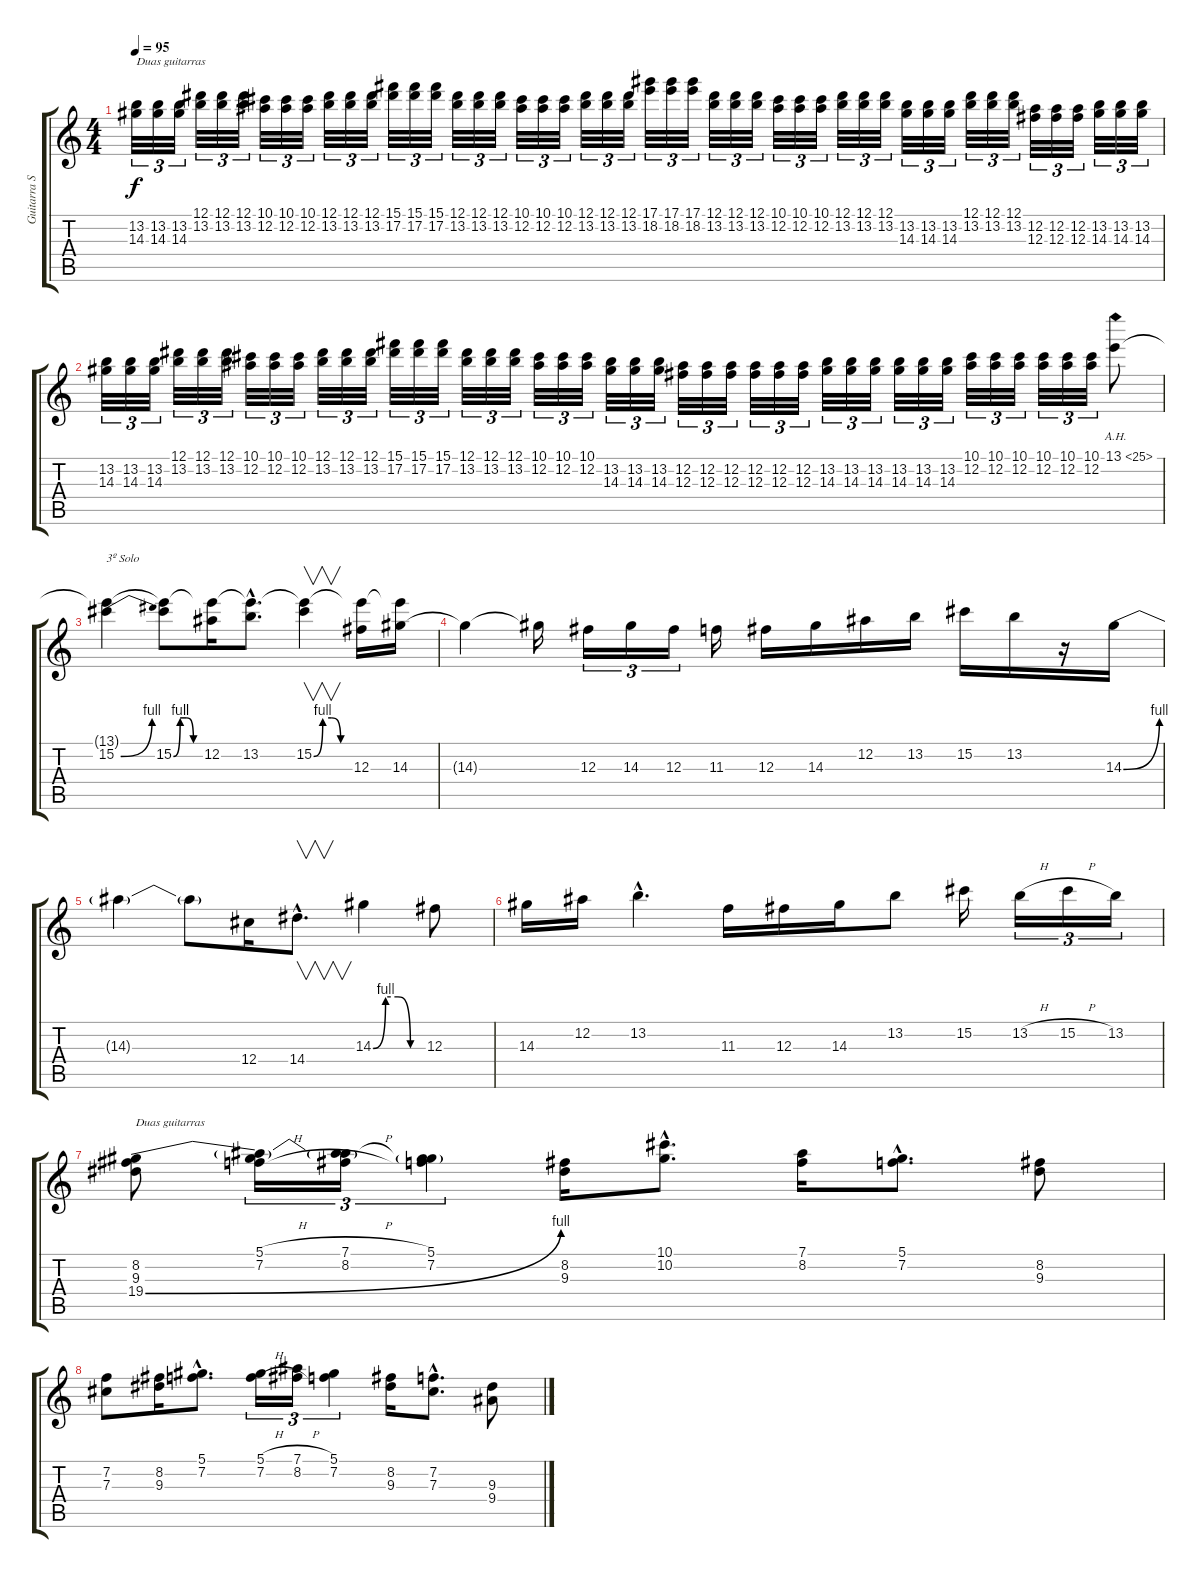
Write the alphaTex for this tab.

\track ("Guitarra Solo" "Guitarra S") {instrument overdrivenguitar}
\staff {score tabs}
\tuning (Eb4 Bb3 Gb3 Db3 Ab2 Eb2) {hide}
\ts (4 4)
\tempo 95
\clef g2
\ks c
(13.2 14.3).32{tu (3 2) txt "Duas guitarras" dy f} (13.2 14.3).32{tu (3 2)} (13.2 14.3).32{tu (3 2)} (12.1 13.2).32{tu (3 2)} (12.1 13.2).32{tu (3 2)} (12.1 13.2).32{tu (3 2)} (10.1 12.2).32{tu (3 2)} (10.1 12.2).32{tu (3 2)} (10.1 12.2).32{tu (3 2)} (12.1 13.2).32{tu (3 2)} (12.1 13.2).32{tu (3 2)} (12.1 13.2).32{tu (3 2)} (15.1 17.2).32{tu (3 2)} (15.1 17.2).32{tu (3 2)} (15.1 17.2).32{tu (3 2)} (12.1 13.2).32{tu (3 2)} (12.1 13.2).32{tu (3 2)} (12.1 13.2).32{tu (3 2)} (10.1 12.2).32{tu (3 2)} (10.1 12.2).32{tu (3 2)} (10.1 12.2).32{tu (3 2)} (12.1 13.2).32{tu (3 2)} (12.1 13.2).32{tu (3 2)} (12.1 13.2).32{tu (3 2)} (17.1 18.2).32{tu (3 2)} (17.1 18.2).32{tu (3 2)} (17.1 18.2).32{tu (3 2)} (12.1 13.2).32{tu (3 2)} (12.1 13.2).32{tu (3 2)} (12.1 13.2).32{tu (3 2)} (10.1 12.2).32{tu (3 2)} (10.1 12.2).32{tu (3 2)} (10.1 12.2).32{tu (3 2)} (12.1 13.2).32{tu (3 2)} (12.1 13.2).32{tu (3 2)} (12.1 13.2).32{tu (3 2)} (13.2 14.3).32{tu (3 2)} (13.2 14.3).32{tu (3 2)} (13.2 14.3).32{tu (3 2)} (12.1 13.2).32{tu (3 2)} (12.1 13.2).32{tu (3 2)} (12.1 13.2).32{tu (3 2)} (12.2 12.3).32{tu (3 2)} (12.2 12.3).32{tu (3 2)} (12.2 12.3).32{tu (3 2)} (13.2 14.3).32{tu (3 2)} (13.2 14.3).32{tu (3 2)} (13.2 14.3).32{tu (3 2)} |
(13.2 14.3).32{tu (3 2)} (13.2 14.3).32{tu (3 2)} (13.2 14.3).32{tu (3 2)} (12.1 13.2).32{tu (3 2)} (12.1 13.2).32{tu (3 2)} (12.1 13.2).32{tu (3 2)} (10.1 12.2).32{tu (3 2)} (10.1 12.2).32{tu (3 2)} (10.1 12.2).32{tu (3 2)} (12.1 13.2).32{tu (3 2)} (12.1 13.2).32{tu (3 2)} (12.1 13.2).32{tu (3 2)} (15.1 17.2).32{tu (3 2)} (15.1 17.2).32{tu (3 2)} (15.1 17.2).32{tu (3 2)} (12.1 13.2).32{tu (3 2)} (12.1 13.2).32{tu (3 2)} (12.1 13.2).32{tu (3 2)} (10.1 12.2).32{tu (3 2)} (10.1 12.2).32{tu (3 2)} (10.1 12.2).32{tu (3 2)} (13.2 14.3).32{tu (3 2)} (13.2 14.3).32{tu (3 2)} (13.2 14.3).32{tu (3 2)} (12.2 12.3).32{tu (3 2)} (12.2 12.3).32{tu (3 2)} (12.2 12.3).32{tu (3 2)} (12.2 12.3).32{tu (3 2)} (12.2 12.3).32{tu (3 2)} (12.2 12.3).32{tu (3 2)} (13.2 14.3).32{tu (3 2)} (13.2 14.3).32{tu (3 2)} (13.2 14.3).32{tu (3 2)} (13.2 14.3).32{tu (3 2)} (13.2 14.3).32{tu (3 2)} (13.2 14.3).32{tu (3 2)} (10.1 12.2).32{tu (3 2)} (10.1 12.2).32{tu (3 2)} (10.1 12.2).32{tu (3 2)} (10.1 12.2).32{tu (3 2)} (10.1 12.2).32{tu (3 2)} (10.1 12.2).32{tu (3 2)} 13.1{ah 12}.8 |
(13.1{t} 15.2{be (bend 0 0 60 4)}).4{txt "3º Solo"} (13.1{t} 15.2{be (custom 0 0 15 4 30 4 45 0 60 0)}).8 (13.1{t} 12.2).16 (13.1{hac t} 13.2{hac}).8{d} (13.1{t} 15.2{be (custom 0 0 15 4 30 4 45 0 60 0)}).4{v} (13.1{t} 12.3).16 (13.1{t} 14.3).16 |
14.3{t}.4 14.3{t}.16 12.3.16{tu (3 2)} 14.3.16{tu (3 2)} 12.3.16{tu (3 2)} 11.3.16 12.3.16 14.3.16 12.2.16 13.2.16 15.2.16 13.2.16 r.16 14.3{be (bend 0 0 60 4)}.16 |
14.3{t}.4 14.3{t}.8 12.4.16 14.4{hac}.8{v d} 14.3{be (custom 0 0 15 4 30 4 45 0 60 0)}.4 12.3.8 |
14.3.16 12.2.16 13.2{hac}.4{d} 11.3.16 12.3.16 14.3.16 13.2.8 15.2.16 13.2{h}.16{tu (3 2)} 15.2{h}.16{tu (3 2)} 13.2.16{tu (3 2)} |
(8.2 9.3 19.4{be (bend 0 0 60 4)}).8{txt "Duas guitarras"} (5.1{h} 7.2{h} 19.4{t}).16{tu (3 2)} (7.1{h} 8.2{h} 19.4{t}).16{tu (3 2)} (5.1 7.2 19.4{t}).4{tu (3 2)} (8.2 9.3).16 (10.1{hac} 10.2{hac}).8{d} (7.1 8.2).16 (5.1{hac} 7.2{hac}).8{d} (8.2 9.3).8 |
(7.2 7.3).8 (8.2 9.3).16 (5.1{hac} 7.2{hac}).8{d} (5.1{h} 7.2{h}).16{tu (3 2)} (7.1{h} 8.2{h}).16{tu (3 2)} (5.1 7.2).4{tu (3 2)} (8.2 9.3).16 (7.2{hac} 7.3{hac}).8{d} (9.3 9.4).8
